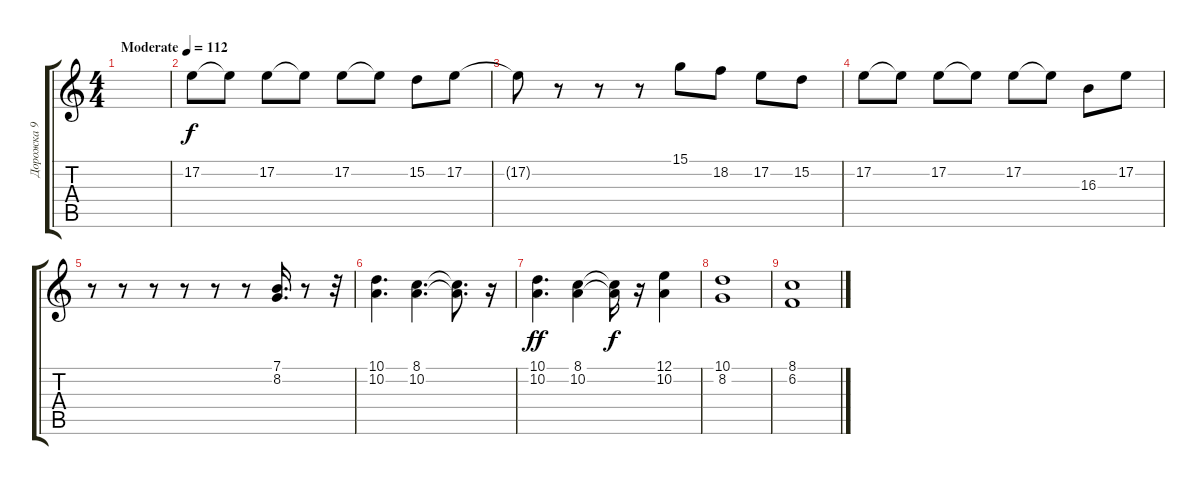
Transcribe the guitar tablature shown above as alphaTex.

\track ("Дорожка 9" "Дорожка 9") {instrument vibraphone}
\staff {score tabs}
\tuning (E4 B3 G3 D3 A2 E2) {hide}
\ts (4 4)
\tempo (112 "Moderate")
\clef g2
\ks c
|
17.2.8{instrument vibraphone} 17.2{t}.8 17.2.8 17.2{t}.8 17.2.8 17.2{t}.8 15.2.8 17.2.8 |
17.2{t}.8 r.8 r.8 r.8 15.1.8 18.2.8 17.2.8 15.2.8 |
17.2.8 17.2{t}.8 17.2.8 17.2{t}.8 17.2.8 17.2{t}.8 16.3.8 17.2.8 |
r.8{instrument lead2sawtooth} r.8 r.8 r.8 r.8 r.8 (7.1 8.2).16{d} r.8 r.32 |
(10.1 10.2).4{d} (8.1 10.2).4{d} (8.1{t} 10.2{t}).8{d} r.16 |
(10.1 10.2).4{d dy ff} (8.1 10.2).4 (8.1{t} 10.2{t}).16{dy f} r.16 (12.1 10.2).4 |
(10.1 8.2).1 |
(8.1 6.2).1
